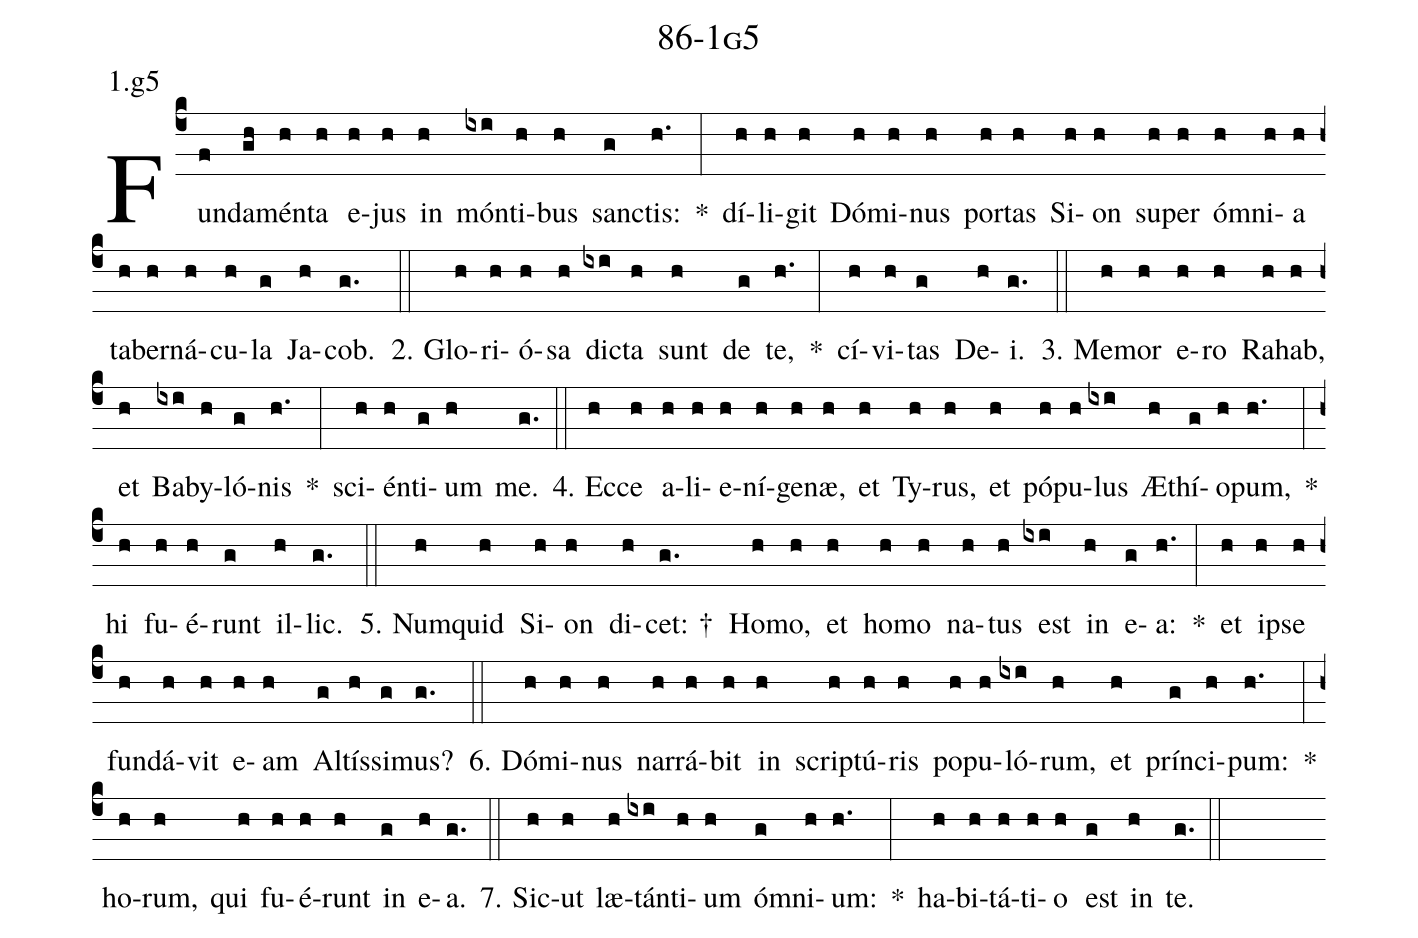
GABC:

name: 86-1g5;
annotation: 1.g5;
%%
(c4)Fun(f)da(gh)mén(h)ta(h) e(h)jus(h) in(h) món(ixi)ti(h)bus(h) sanc(g)tis:(h.) *(:) dí(h)li(h)git(h) Dó(h)mi(h)nus(h) por(h)tas(h) Si(h)on(h) su(h)per(h) óm(h)ni(h)a(h) ta(h)ber(h)ná(h)cu(h)la(g) Ja(h)cob.(g.) (::)
2. Glo(h)ri(h)ó(h)sa(h) dic(ixi)ta(h) sunt(h) de(g) te,(h.) *(:) cí(h)vi(h)tas(g) De(h)i.(g.) (::)
3. Me(h)mor(h) e(h)ro(h) Ra(h)hab,(h) et(h) Ba(ixi)by(h)ló(g)nis(h.) *(:) sci(h)én(h)ti(g)um(h) me.(g.) (::)
4. Ec(h)ce(h) a(h)li(h)e(h)ní(h)ge(h)næ,(h) et(h) Ty(h)rus,(h) et(h) pó(h)pu(h)lus(ixi) Æ(h)thí(g)o(h)pum,(h.) *(:) hi(h) fu(h)é(h)runt(g) il(h)lic.(g.) (::)
5. Num(h)quid(h) Si(h)on(h) di(h)cet: †(g.) Ho(h)mo,(h) et(h) ho(h)mo(h) na(h)tus(h) est(ixi) in(h) e(g)a:(h.) *(:) et(h) ip(h)se(h) fun(h)dá(h)vit(h) e(h)am(h) Al(g)tís(h)si(g)mus?(g.) (::)
6. Dó(h)mi(h)nus(h) nar(h)rá(h)bit(h) in(h) scrip(h)tú(h)ris(h) po(h)pu(h)ló(ixi)rum,(h) et(h) prín(g)ci(h)pum:(h.) *(:) ho(h)rum,(h) qui(h) fu(h)é(h)runt(h) in(g) e(h)a.(g.) (::)
7. Sic(h)ut(h) læ(h)tán(ixi)ti(h)um(h) óm(g)ni(h)um:(h.) *(:) ha(h)bi(h)tá(h)ti(h)o(h) est(g) in(h) te.(g.) (::)
